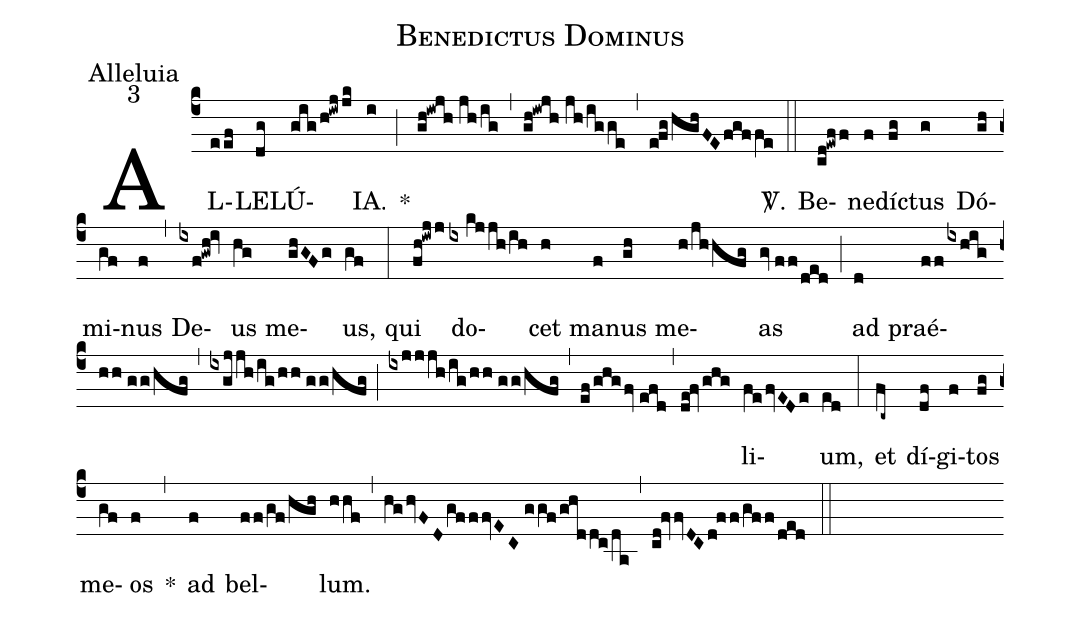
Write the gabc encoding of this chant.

name:Benedictus Dominus;
office-part:Alleluia;
mode:3;
%%
(c4) AL(eef)LE(dg)LÚ(gig/h!iwjjk)IA.(i) *(;) (gh!iwjh//jh/ig) (,) (gh!iwjh//jh/igge) (,) (e!fg/hghFE/fgffe) <sp>V/</sp>.(::) Be(cd!ewff)ne(f)dí(fg)ctus(g) Dó(gh)mi(gf)nus(f) (,) De(ixf!gwh!iv)us(hg) me(ghGFg)us,(gf) (:) qui(fh!iwjj) do(ix/kjjh/ih)cet(h) ma(f)nus(gh) me(h/jhhfg)as(gv//ff/ded) (;) ad(d) praé(ff/ixhig/hh//gg/hfg,ixgjjh/ig/hh//gg/hfg;ixjjjh/ig/hh//gg/hfg,ef/ghg/fv//efd,de!fv/ghg)li(fe/fvEDe)um,(ed) (:) et(fc~) dí(df)gi(f)tos(fg) me(gf)os(f) *(,) ad(f) bel(ff/gf/hgh)lum.(hhf) (,) (hg/hvFD/gfffvEC//ggf/ghddc/da) (,) (cd!fvvDCd!ff/gff/ded) (::)
